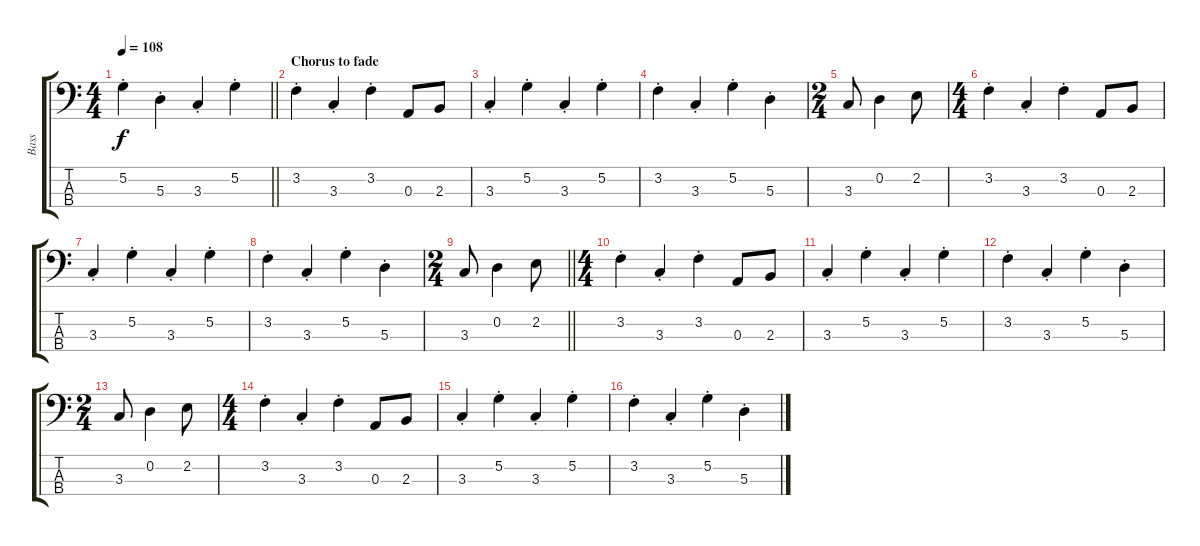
\track ("Bass" "Bass") {instrument electricbassfinger}
\staff {score tabs}
\tuning (G2 D2 A1 E1) {hide}
\ts (4 4)
\tempo 108
\clef f4
\barLineRight lightlight
\ks c
5.2{st}.4{dy f} 5.3{st}.4 3.3{st}.4 5.2{st}.4 |
\section ("" "Chorus to fade")
3.2{st}.4 3.3{st}.4 3.2{st}.4 0.3.8 2.3.8 |
3.3{st}.4 5.2{st}.4 3.3{st}.4 5.2{st}.4 |
3.2{st}.4 3.3{st}.4 5.2{st}.4 5.3{st}.4 |
\ts (2 4)
3.3.8 0.2.4 2.2.8 |
\ts (4 4)
3.2{st}.4 3.3{st}.4 3.2{st}.4 0.3.8 2.3.8 |
3.3{st}.4 5.2{st}.4 3.3{st}.4 5.2{st}.4 |
3.2{st}.4 3.3{st}.4 5.2{st}.4 5.3{st}.4 |
\ts (2 4)
\barLineRight lightlight
3.3.8 0.2.4 2.2.8 |
\ts (4 4)
3.2{st}.4 3.3{st}.4 3.2{st}.4 0.3.8 2.3.8 |
3.3{st}.4 5.2{st}.4 3.3{st}.4 5.2{st}.4 |
3.2{st}.4 3.3{st}.4 5.2{st}.4 5.3{st}.4 |
\ts (2 4)
3.3.8 0.2.4 2.2.8 |
\ts (4 4)
3.2{st}.4 3.3{st}.4 3.2{st}.4 0.3.8 2.3.8 |
3.3{st}.4 5.2{st}.4 3.3{st}.4 5.2{st}.4 |
3.2{st}.4 3.3{st}.4 5.2{st}.4 5.3{st}.4
